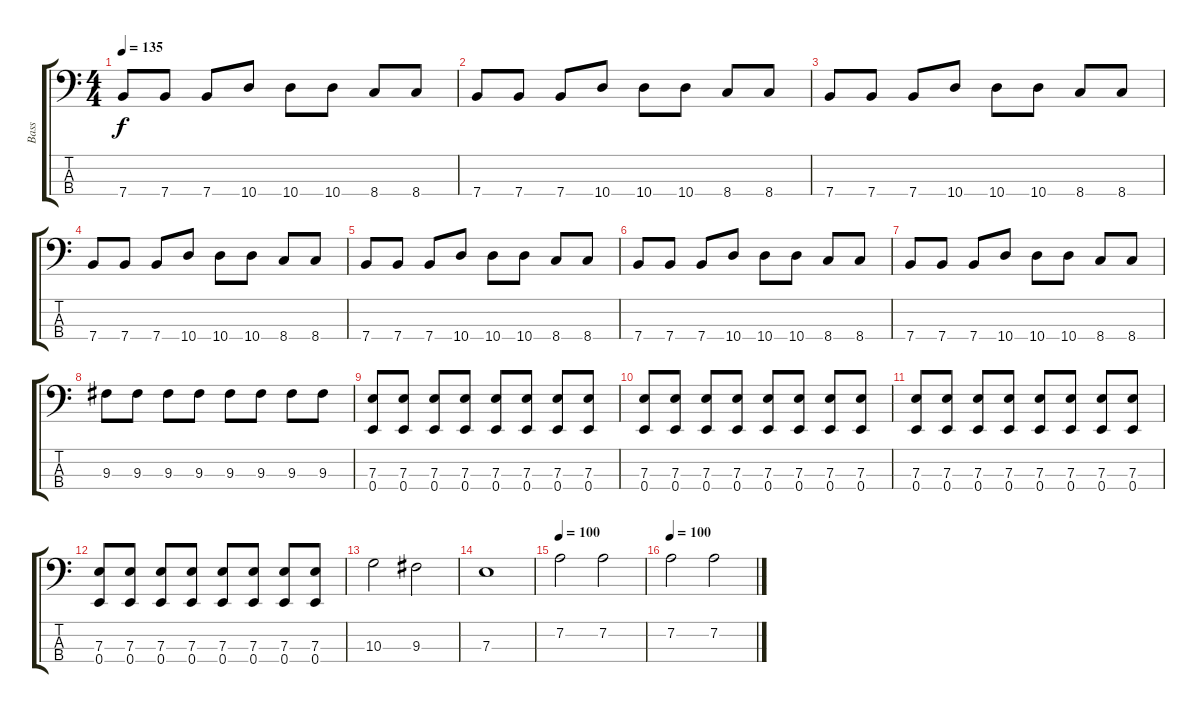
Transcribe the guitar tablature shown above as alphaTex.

\track ("Bass" "Bass") {instrument electricbassfinger}
\staff {score tabs}
\tuning (G2 D2 A1 E1) {hide}
\ts (4 4)
\tempo 135
\clef f4
\ks c
7.4.8{dy f} 7.4.8 7.4.8 10.4.8 10.4.8 10.4.8 8.4.8 8.4.8 |
7.4.8 7.4.8 7.4.8 10.4.8 10.4.8 10.4.8 8.4.8 8.4.8 |
7.4.8 7.4.8 7.4.8 10.4.8 10.4.8 10.4.8 8.4.8 8.4.8 |
7.4.8 7.4.8 7.4.8 10.4.8 10.4.8 10.4.8 8.4.8 8.4.8 |
7.4.8 7.4.8 7.4.8 10.4.8 10.4.8 10.4.8 8.4.8 8.4.8 |
7.4.8 7.4.8 7.4.8 10.4.8 10.4.8 10.4.8 8.4.8 8.4.8 |
7.4.8 7.4.8 7.4.8 10.4.8 10.4.8 10.4.8 8.4.8 8.4.8 |
9.3.8 9.3.8 9.3.8 9.3.8 9.3.8 9.3.8 9.3.8 9.3.8 |
(7.3 0.4).8 (7.3 0.4).8 (7.3 0.4).8 (7.3 0.4).8 (7.3 0.4).8 (7.3 0.4).8 (7.3 0.4).8 (7.3 0.4).8 |
(7.3 0.4).8 (7.3 0.4).8 (7.3 0.4).8 (7.3 0.4).8 (7.3 0.4).8 (7.3 0.4).8 (7.3 0.4).8 (7.3 0.4).8 |
(7.3 0.4).8 (7.3 0.4).8 (7.3 0.4).8 (7.3 0.4).8 (7.3 0.4).8 (7.3 0.4).8 (7.3 0.4).8 (7.3 0.4).8 |
(7.3 0.4).8 (7.3 0.4).8 (7.3 0.4).8 (7.3 0.4).8 (7.3 0.4).8 (7.3 0.4).8 (7.3 0.4).8 (7.3 0.4).8 |
10.3.2 9.3.2 |
7.3.1 |
\tempo 100
7.2.2 7.2.2 |
\tempo 100
7.2.2 7.2.2
